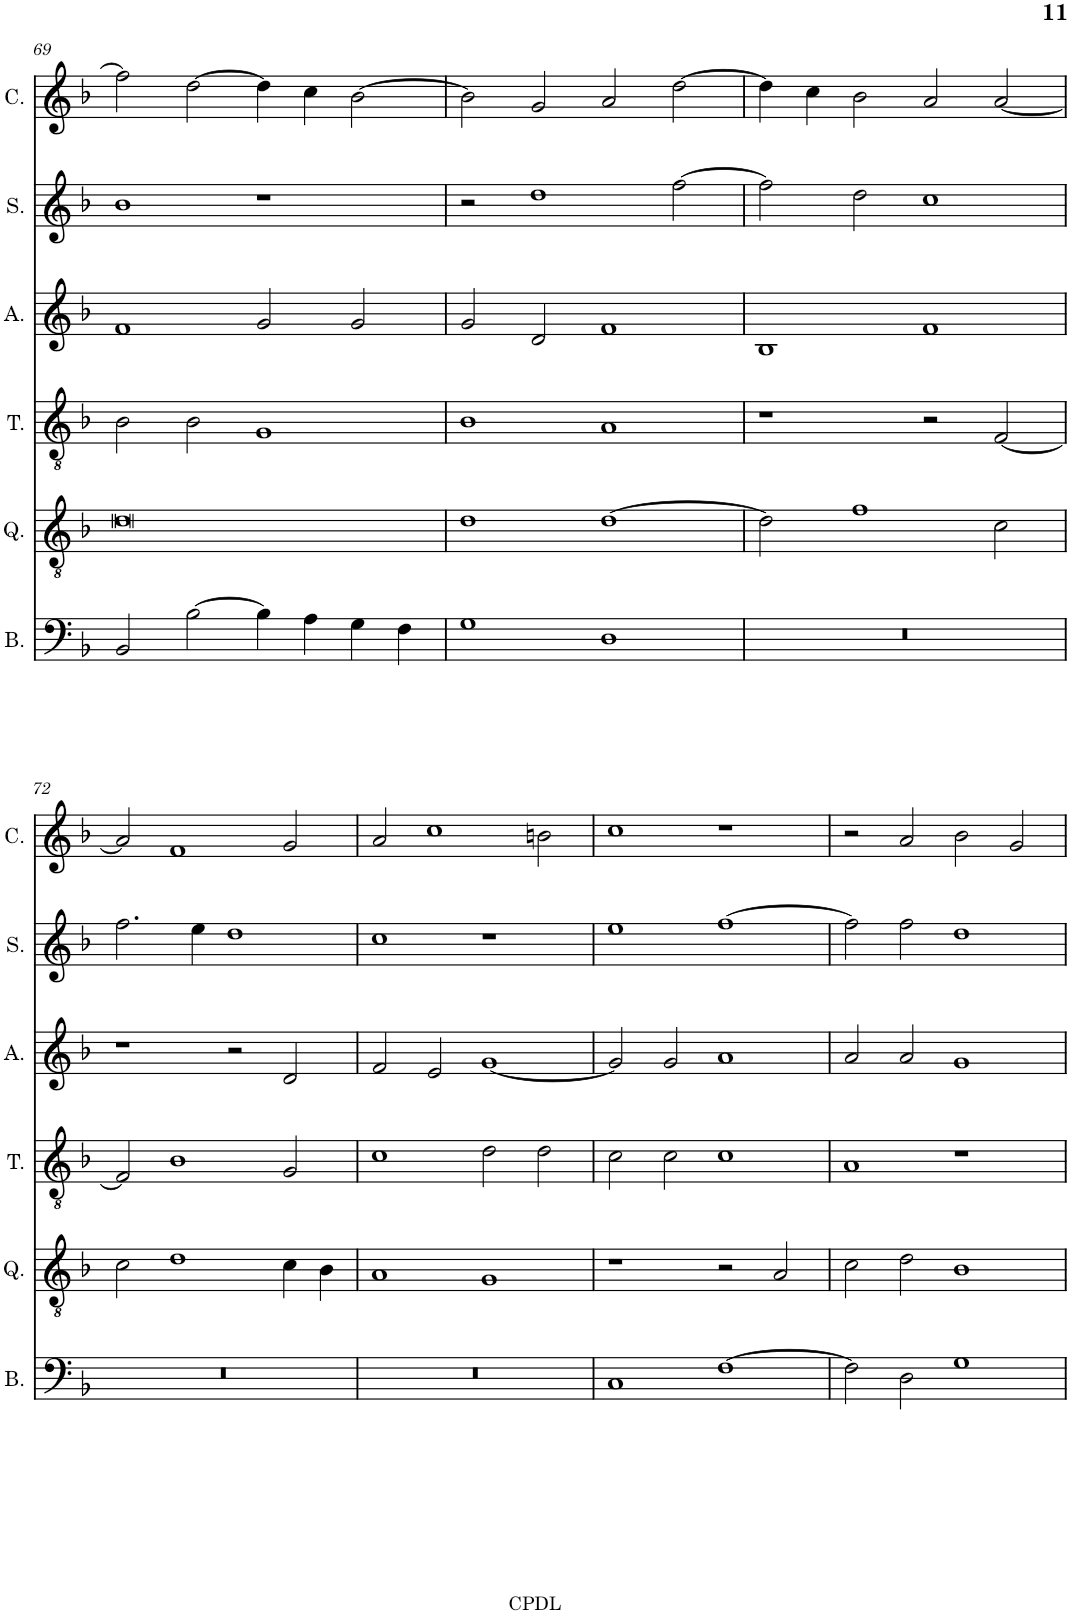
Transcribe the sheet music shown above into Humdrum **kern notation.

**kern	**kern	**kern	**kern	**kern	**kern
*part6	*part5	*part4	*part3	*part2	*part1
*staff6	*staff5	*staff4	*staff3	*staff2	*staff1
*I"Bassus	*I"Quintus	*I"Tenor	*I"Altus	*I"Sextus	*I"Cantus
*I'B.	*I'Q.	*I'T.	*I'A.	*I'S.	*I'C.
!!LO:PB:g=z
*clefF4	*clefGv2	*clefGv2	*clefG2	*clefG2	*clefG2
*k[b-]	*k[b-]	*k[b-]	*k[b-]	*k[b-]	*k[b-]
*F:	*F:	*F:	*F:	*F:	*F:
*M4/2	*M4/2	*M4/2	*M4/2	*M4/2	*M4/2
=69	=69	=69	=69	=69	=69
2BB-/	0d	2B-\	1f	1b-	2ff\]
[2B-\	.	2B-\	.	.	[2dd\
4B-\]	.	1G	2g/	1r	4dd\]
4A\	.	.	.	.	4cc\
4G\	.	.	2g/	.	[2b-\
4F\	.	.	.	.	.
=70	=70	=70	=70	=70	=70
1G	1d	1B-	2g/	2r	2b-\]
.	.	.	2d/	1dd	2g/
1D	[1d	1A	1f	.	2a/
.	.	.	.	[2ff\	[2dd\
=71	=71	=71	=71	=71	=71
0r	2d\]	1r	1B-	2ff\]	4dd\]
.	.	.	.	.	4cc\
.	1f	.	.	2dd\	2b-\
.	.	2r	1f	1cc	2a/
.	2c\	[2F/	.	.	[2a/
!!LO:LB:g=z
=72	=72	=72	=72	=72	=72
0r	2c\	2F/]	1r	2.ff\	2a/]
.	1d	1B-	.	.	1f
.	.	.	.	4ee\	.
.	.	.	2r	1dd	.
.	4c\	2G/	2d/	.	2g/
.	4B-\	.	.	.	.
=73	=73	=73	=73	=73	=73
0r	1A	1c	2f/	1cc	2a/
.	.	.	2e/	.	1cc
.	1G	2d\	[1g	1r	.
.	.	2d\	.	.	2bn\
=74	=74	=74	=74	=74	=74
1C	1r	2c\	2g/]	1ee	1cc
.	.	2c\	2g/	.	.
[1F	2r	1c	1a	[1ff	1r
.	2A/	.	.	.	.
=75	=75	=75	=75	=75	=75
2F\]	2c\	1A	2a/	2ff\]	2r
2D\	2d\	.	2a/	2ff\	2a/
1G	1B-	1r	1g	1dd	2b-\
.	.	.	.	.	2g/
=	=	=	=	=	=
*-	*-	*-	*-	*-	*-
